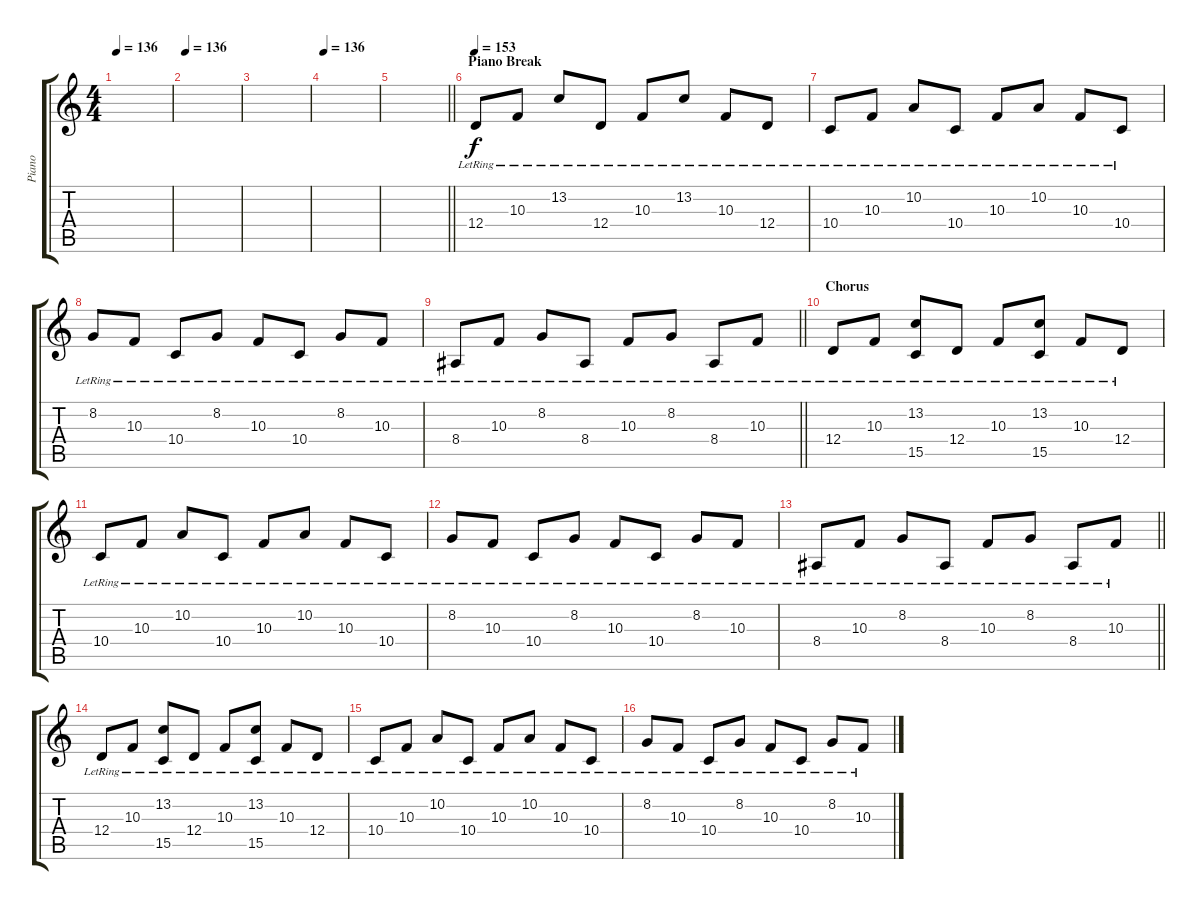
\track ("Piano" "Piano") {instrument brightacousticpiano}
\staff {score tabs}
\tuning (E4 B3 G3 D3 A2 D2) {hide}
\ts (4 4)
\tempo 136
\clef g2
\ks c
|
\tempo 136
|
|
\tempo 136
|
\barLineRight lightlight
|
\section ("" "Piano Break")
\tempo 153
12.4{lr}.8 10.3{lr}.8 13.2{lr}.8 12.4{lr}.8 10.3{lr}.8 13.2{lr}.8 10.3{lr}.8 12.4{lr}.8 |
10.4{lr}.8 10.3{lr}.8 10.2{lr}.8 10.4{lr}.8 10.3{lr}.8 10.2{lr}.8 10.3{lr}.8 10.4{lr}.8 |
8.2{lr}.8 10.3{lr}.8 10.4{lr}.8 8.2{lr}.8 10.3{lr}.8 10.4{lr}.8 8.2{lr}.8 10.3{lr}.8 |
\barLineRight lightlight
8.4{lr}.8 10.3{lr}.8 8.2{lr}.8 8.4{lr}.8 10.3{lr}.8 8.2{lr}.8 8.4{lr}.8 10.3{lr}.8 |
\section ("" "Chorus")
12.4{lr}.8 10.3{lr}.8 (13.2{lr} 15.5{lr}).8 12.4{lr}.8 10.3{lr}.8 (13.2{lr} 15.5{lr}).8 10.3{lr}.8 12.4{lr}.8 |
10.4{lr}.8 10.3{lr}.8 10.2{lr}.8 10.4{lr}.8 10.3{lr}.8 10.2{lr}.8 10.3{lr}.8 10.4{lr}.8 |
8.2{lr}.8 10.3{lr}.8 10.4{lr}.8 8.2{lr}.8 10.3{lr}.8 10.4{lr}.8 8.2{lr}.8 10.3{lr}.8 |
\barLineRight lightlight
8.4{lr}.8 10.3{lr}.8 8.2{lr}.8 8.4{lr}.8 10.3{lr}.8 8.2{lr}.8 8.4{lr}.8 10.3{lr}.8 |
12.4{lr}.8 10.3{lr}.8 (13.2{lr} 15.5{lr}).8 12.4{lr}.8 10.3{lr}.8 (13.2{lr} 15.5{lr}).8 10.3{lr}.8 12.4{lr}.8 |
10.4{lr}.8 10.3{lr}.8 10.2{lr}.8 10.4{lr}.8 10.3{lr}.8 10.2{lr}.8 10.3{lr}.8 10.4{lr}.8 |
8.2{lr}.8 10.3{lr}.8 10.4{lr}.8 8.2{lr}.8 10.3{lr}.8 10.4{lr}.8 8.2{lr}.8 10.3{lr}.8
